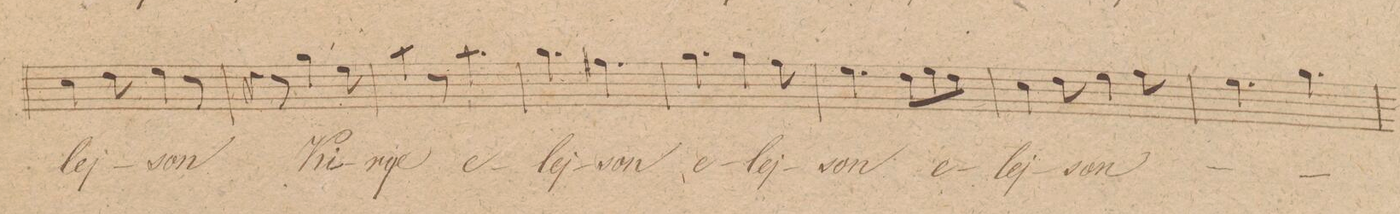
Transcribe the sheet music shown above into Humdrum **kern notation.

**kern	**text	**dynam
*I"Canto	*	*
*clefC1	*	*
*k[]	*	*
*M6/8	*	*
4a\	-lej-	.
8b\	.	.
4cc\	-son	.
8r	.	.
=105	=105	=105
4r	.	.
8r	.	.
4ee\	Ki-	.
8cc\	.	.
=106	=106	=106
4ff\	-rije	.
8r	.	.
4.ff\	e-	.
=107	=107	=107
4.ee\	-lej-	.
4.dd#X\	-son,	.
=108	=108	=108
4.ee\	e-	.
4ee\	-lej-	.
8dd\	.	.
=109	=109	=109
4.cc\	-son	.
8b\L	e-	.
8cc\	.	.
8b\J	.	.
=110	=110	=110
4a\	-lej-	.
8b\	.	.
4cc\	-son-	.
8dd\	.	.
=111	=111	=111
4.cc\	.	.
4.ee\	.	.
=112	=112	=112
*-	*-	*-
